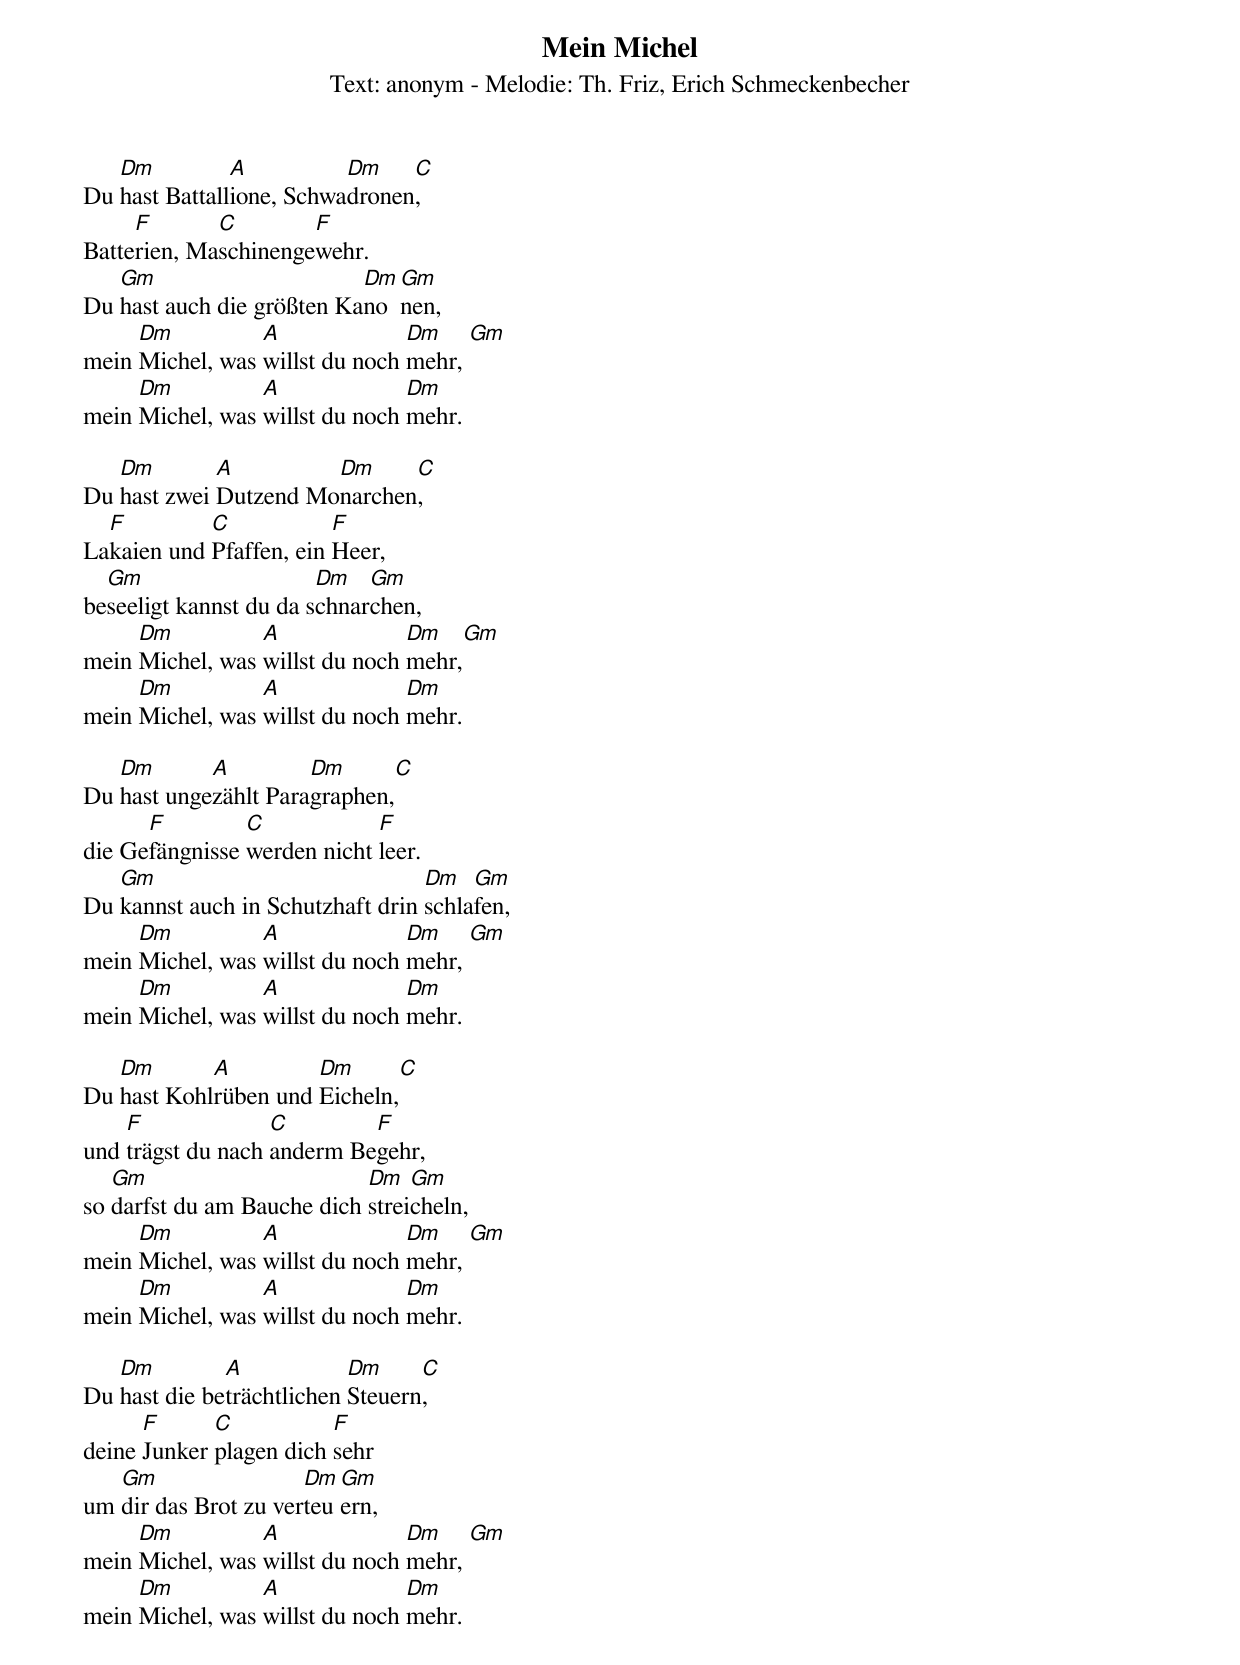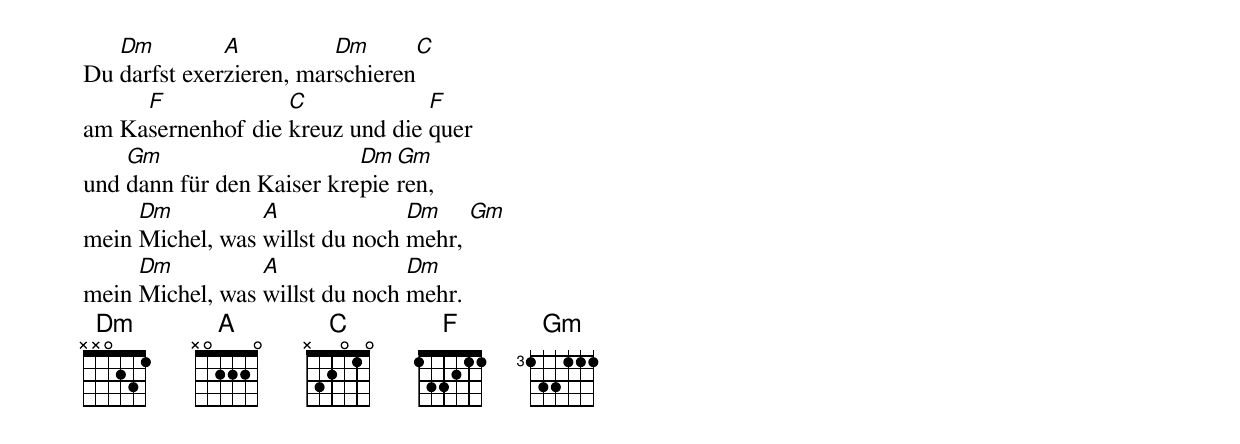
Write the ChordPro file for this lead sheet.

{t:Mein Michel}
{st:Text: anonym - Melodie: Th. Friz, Erich Schmeckenbecher}



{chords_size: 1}
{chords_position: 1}
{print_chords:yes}
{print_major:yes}
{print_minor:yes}
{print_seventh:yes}
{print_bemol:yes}
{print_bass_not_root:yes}
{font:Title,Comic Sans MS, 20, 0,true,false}
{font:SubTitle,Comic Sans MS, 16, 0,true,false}
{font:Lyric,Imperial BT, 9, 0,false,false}
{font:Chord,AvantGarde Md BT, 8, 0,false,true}
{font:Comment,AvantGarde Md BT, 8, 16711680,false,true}
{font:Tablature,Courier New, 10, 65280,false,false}
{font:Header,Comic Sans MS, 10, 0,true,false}
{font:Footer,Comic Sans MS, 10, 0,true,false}
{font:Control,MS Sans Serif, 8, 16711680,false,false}
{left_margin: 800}
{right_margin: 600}
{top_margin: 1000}
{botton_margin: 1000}
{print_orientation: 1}




Du [Dm]hast Battall[A]ione, Schwa[Dm]dronen[C],
Batte[F]rien, Ma[C]schinenge[F]wehr.
Du [Gm]hast auch die größten Ka[Dm]no[Gm]nen,
mein [Dm]Michel, was [A]willst du noch [Dm]mehr, [Gm]
mein [Dm]Michel, was [A]willst du noch [Dm]mehr.

Du [Dm]hast zwei [A]Dutzend Mo[Dm]narchen[C],
La[F]kaien und [C]Pfaffen, ein [F]Heer,
be[Gm]seeligt kannst du da s[Dm]chnar[Gm]chen,
mein [Dm]Michel, was [A]willst du noch [Dm]mehr,[Gm]
mein [Dm]Michel, was [A]willst du noch [Dm]mehr.

Du [Dm]hast unge[A]zählt Para[Dm]graphen,[C]
die Ge[F]fängnisse [C]werden nicht [F]leer.
Du [Gm]kannst auch in Schutzhaft drin [Dm]schla[Gm]fen,
mein [Dm]Michel, was [A]willst du noch [Dm]mehr, [Gm]
mein [Dm]Michel, was [A]willst du noch [Dm]mehr.

Du [Dm]hast Kohl[A]rüben und [Dm]Eicheln,[C]
und [F]trägst du nach [C]anderm Be[F]gehr,
so [Gm]darfst du am Bauche dich [Dm]strei[Gm]cheln,
mein [Dm]Michel, was [A]willst du noch [Dm]mehr, [Gm]
mein [Dm]Michel, was [A]willst du noch [Dm]mehr.

Du [Dm]hast die be[A]trächtlichen [Dm]Steuern[C],
deine [F]Junker [C]plagen dich [F]sehr
um [Gm]dir das Brot zu ver[Dm]teu[Gm]ern,
mein [Dm]Michel, was [A]willst du noch [Dm]mehr, [Gm]
mein [Dm]Michel, was [A]willst du noch [Dm]mehr.

Du [Dm]darfst exer[A]zieren, mar[Dm]schieren[C]
am Ka[F]sernenhof die [C]kreuz und die [F]quer
und [Gm]dann für den Kaiser kre[Dm]pie[Gm]ren,
mein [Dm]Michel, was [A]willst du noch [Dm]mehr, [Gm]
mein [Dm]Michel, was [A]willst du noch [Dm]mehr.
